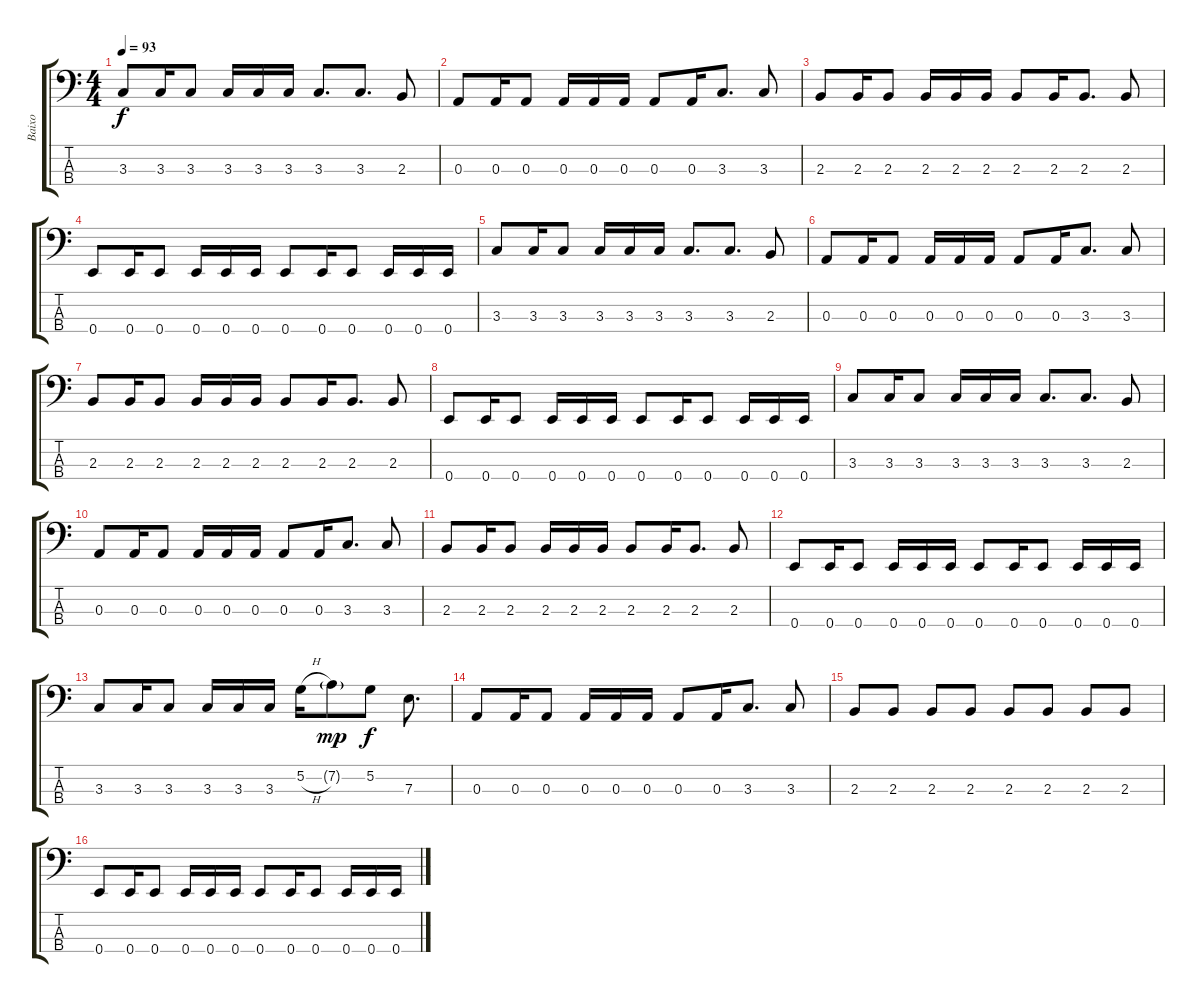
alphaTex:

\track ("Baixo" "Baixo") {instrument electricbassfinger}
\staff {score tabs}
\tuning (G2 D2 A1 E1) {hide}
\ts (4 4)
\tempo 93
\clef f4
\ks c
3.3.8{dy f} 3.3.16 3.3.8 3.3.16 3.3.16 3.3.16 3.3.8{d} 3.3.8{d} 2.3.8 |
0.3.8 0.3.16 0.3.8 0.3.16 0.3.16 0.3.16 0.3.8 0.3.16 3.3.8{d} 3.3.8 |
2.3.8 2.3.16 2.3.8 2.3.16 2.3.16 2.3.16 2.3.8 2.3.16 2.3.8{d} 2.3.8 |
0.4.8 0.4.16 0.4.8 0.4.16 0.4.16 0.4.16 0.4.8 0.4.16 0.4.8 0.4.16 0.4.16 0.4.16 |
3.3.8 3.3.16 3.3.8 3.3.16 3.3.16 3.3.16 3.3.8{d} 3.3.8{d} 2.3.8 |
0.3.8 0.3.16 0.3.8 0.3.16 0.3.16 0.3.16 0.3.8 0.3.16 3.3.8{d} 3.3.8 |
2.3.8 2.3.16 2.3.8 2.3.16 2.3.16 2.3.16 2.3.8 2.3.16 2.3.8{d} 2.3.8 |
0.4.8 0.4.16 0.4.8 0.4.16 0.4.16 0.4.16 0.4.8 0.4.16 0.4.8 0.4.16 0.4.16 0.4.16 |
3.3.8 3.3.16 3.3.8 3.3.16 3.3.16 3.3.16 3.3.8{d} 3.3.8{d} 2.3.8 |
0.3.8 0.3.16 0.3.8 0.3.16 0.3.16 0.3.16 0.3.8 0.3.16 3.3.8{d} 3.3.8 |
2.3.8 2.3.16 2.3.8 2.3.16 2.3.16 2.3.16 2.3.8 2.3.16 2.3.8{d} 2.3.8 |
0.4.8 0.4.16 0.4.8 0.4.16 0.4.16 0.4.16 0.4.8 0.4.16 0.4.8 0.4.16 0.4.16 0.4.16 |
3.3.8 3.3.16 3.3.8 3.3.16 3.3.16 3.3.16 5.2{h}.16 7.2{g}.8{dy mp} 5.2.8{dy f} 7.3.8{d} |
0.3.8 0.3.16 0.3.8 0.3.16 0.3.16 0.3.16 0.3.8 0.3.16 3.3.8{d} 3.3.8 |
2.3.8 2.3.8 2.3.8 2.3.8 2.3.8 2.3.8 2.3.8 2.3.8 |
0.4.8 0.4.16 0.4.8 0.4.16 0.4.16 0.4.16 0.4.8 0.4.16 0.4.8 0.4.16 0.4.16 0.4.16
